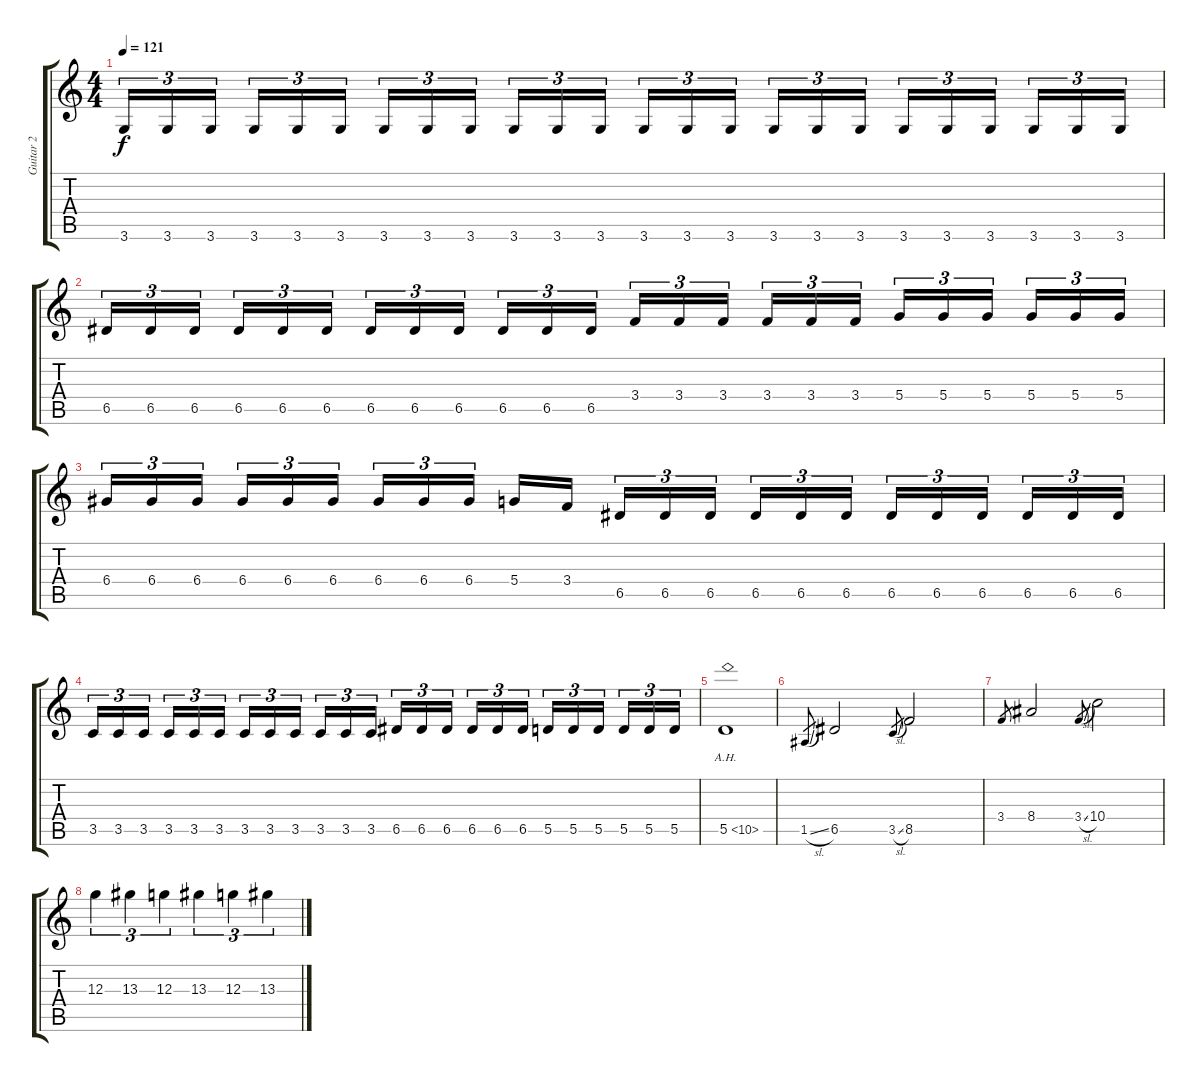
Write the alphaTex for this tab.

\track ("Guitar 2" "Guitar 2") {instrument distortionguitar}
\staff {score tabs}
\tuning (E4 B3 G3 D3 A2 E2) {hide}
\ts (4 4)
\tempo 121
\clef g2
\ks c
3.6.16{tu (3 2) dy f} 3.6.16{tu (3 2)} 3.6.16{tu (3 2)} 3.6.16{tu (3 2)} 3.6.16{tu (3 2)} 3.6.16{tu (3 2)} 3.6.16{tu (3 2)} 3.6.16{tu (3 2)} 3.6.16{tu (3 2)} 3.6.16{tu (3 2)} 3.6.16{tu (3 2)} 3.6.16{tu (3 2)} 3.6.16{tu (3 2)} 3.6.16{tu (3 2)} 3.6.16{tu (3 2)} 3.6.16{tu (3 2)} 3.6.16{tu (3 2)} 3.6.16{tu (3 2)} 3.6.16{tu (3 2)} 3.6.16{tu (3 2)} 3.6.16{tu (3 2)} 3.6.16{tu (3 2)} 3.6.16{tu (3 2)} 3.6.16{tu (3 2)} |
6.5.16{tu (3 2)} 6.5.16{tu (3 2)} 6.5.16{tu (3 2)} 6.5.16{tu (3 2)} 6.5.16{tu (3 2)} 6.5.16{tu (3 2)} 6.5.16{tu (3 2)} 6.5.16{tu (3 2)} 6.5.16{tu (3 2)} 6.5.16{tu (3 2)} 6.5.16{tu (3 2)} 6.5.16{tu (3 2)} 3.4.16{tu (3 2)} 3.4.16{tu (3 2)} 3.4.16{tu (3 2)} 3.4.16{tu (3 2)} 3.4.16{tu (3 2)} 3.4.16{tu (3 2)} 5.4.16{tu (3 2)} 5.4.16{tu (3 2)} 5.4.16{tu (3 2)} 5.4.16{tu (3 2)} 5.4.16{tu (3 2)} 5.4.16{tu (3 2)} |
6.4.16{tu (3 2)} 6.4.16{tu (3 2)} 6.4.16{tu (3 2)} 6.4.16{tu (3 2)} 6.4.16{tu (3 2)} 6.4.16{tu (3 2)} 6.4.16{tu (3 2)} 6.4.16{tu (3 2)} 6.4.16{tu (3 2)} 5.4.16 3.4.16 6.5.16{tu (3 2)} 6.5.16{tu (3 2)} 6.5.16{tu (3 2)} 6.5.16{tu (3 2)} 6.5.16{tu (3 2)} 6.5.16{tu (3 2)} 6.5.16{tu (3 2)} 6.5.16{tu (3 2)} 6.5.16{tu (3 2)} 6.5.16{tu (3 2)} 6.5.16{tu (3 2)} 6.5.16{tu (3 2)} |
3.5.16{tu (3 2)} 3.5.16{tu (3 2)} 3.5.16{tu (3 2)} 3.5.16{tu (3 2)} 3.5.16{tu (3 2)} 3.5.16{tu (3 2)} 3.5.16{tu (3 2)} 3.5.16{tu (3 2)} 3.5.16{tu (3 2)} 3.5.16{tu (3 2)} 3.5.16{tu (3 2)} 3.5.16{tu (3 2)} 6.5.16{tu (3 2)} 6.5.16{tu (3 2)} 6.5.16{tu (3 2)} 6.5.16{tu (3 2)} 6.5.16{tu (3 2)} 6.5.16{tu (3 2)} 5.5.16{tu (3 2)} 5.5.16{tu (3 2)} 5.5.16{tu (3 2)} 5.5.16{tu (3 2)} 5.5.16{tu (3 2)} 5.5.16{tu (3 2)} |
5.5{ah 5}.1{instrument overdrivenguitar} |
1.5{sl}.8{gr} 6.5.2 3.5{sl}.8{gr} 8.5.2 |
3.4.8{gr} 8.4.2 3.4{sl}.8{gr} 10.4.2 |
12.3.4{tu (3 2)} 13.3.4{tu (3 2)} 12.3.4{tu (3 2)} 13.3.4{tu (3 2)} 12.3.4{tu (3 2)} 13.3.4{tu (3 2)}
